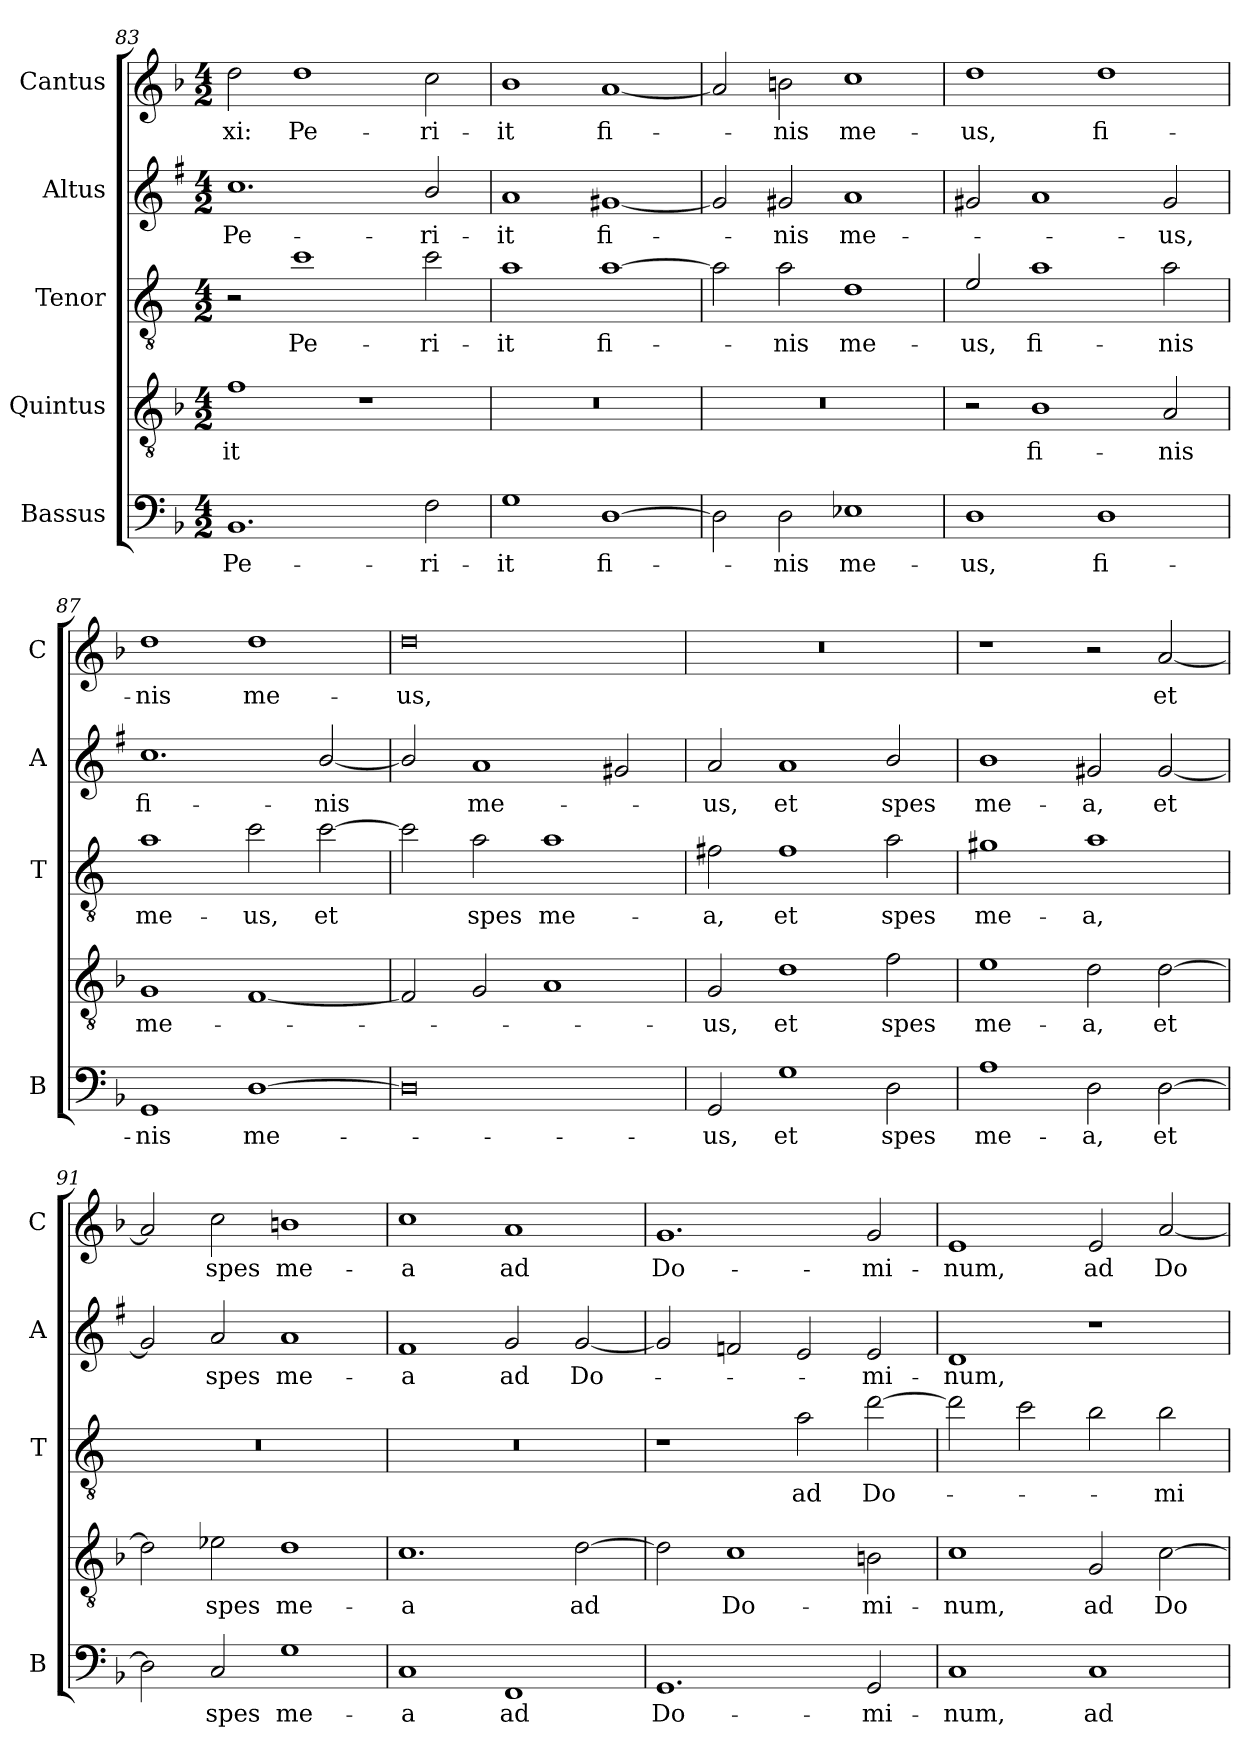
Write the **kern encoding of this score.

**kern	**text	**kern	**text	**kern	**text	**kern	**text	**kern	**text
*part5	*part5	*part4	*part4	*part3	*part3	*part2	*part2	*part1	*part1
*staff5	*staff5	*staff4	*staff4	*staff3	*staff3	*staff2	*staff2	*staff1	*staff1
*I"Bassus	*	*I"Quintus	*	*I"Tenor	*	*I"Altus	*	*I"Cantus	*
*I'B	*	*	*	*I'T	*	*I'A	*	*I'C	*
!!LO:LB:g=z
*clefF4	*	*clefGv2	*	*clefGv2	*	*clefG2	*	*clefG2	*
*	*	*	*	*ITrd4c7	*	*ITrd1c2	*	*	*
*k[b-]	*	*k[b-]	*	*k[b-]	*	*k[b-]	*	*k[b-]	*
*F:	*	*F:	*	*F:	*	*F:	*	*F:	*
*M4/2	*	*M4/2	*	*M4/2	*	*M4/2	*	*M4/2	*
=83	=83	=83	=83	=83	=83	=83	=83	=83	=83
!	!LO:LY:b	!	!LO:LY:b	!	!	!	!LO:LY:b	!	!LO:LY:b
1.BB-	Pe-	1f	-it	2r	.	1.b-	Pe-	2dd\	-xi:
!	!	!	!	!	!LO:LY:b	!	!	!	!LO:LY:b
.	.	.	.	1f	Pe-	.	.	1dd	Pe-
.	.	1r	.	.	.	.	.	.	.
!	!LO:LY:b	!	!	!	!LO:LY:b	!	!LO:LY:b	!	!LO:LY:b
2F\	-ri-	.	.	2f\	-ri-	2a/	-ri-	2cc\	-ri-
=84	=84	=84	=84	=84	=84	=84	=84	=84	=84
!	!LO:LY:b	!	!	!	!LO:LY:b	!	!LO:LY:b	!	!LO:LY:b
1G	-it	0r	.	1d	-it	1g	-it	1b-	-it
!	!LO:LY:b	!	!	!	!LO:LY:b	!	!LO:LY:b	!	!LO:LY:b
[1D	fi-	.	.	[1d	fi-	[1f#X	fi-	[1a	fi-
=85	=85	=85	=85	=85	=85	=85	=85	=85	=85
2D\]	.	0r	.	2d\]	.	2f#/]	.	2a/]	.
!	!LO:LY:b	!	!	!	!LO:LY:b	!	!LO:LY:b	!	!LO:LY:b
2D\	-nis	.	.	2d\	-nis	2f#X/	-nis	2bn\	-nis
!	!LO:LY:b	!	!	!	!LO:LY:b	!	!LO:LY:b	!	!LO:LY:b
1E-X	me-	.	.	1G	me-	1g	me-	1cc	me-
=86	=86	=86	=86	=86	=86	=86	=86	=86	=86
!	!LO:LY:b	!	!	!	!LO:LY:b	!	!	!	!LO:LY:b
1D	-us,	2r	.	2A/	-us,	2f#X/	.	1dd	-us,
!	!	!	!LO:LY:b	!	!LO:LY:b	!	!	!	!
.	.	1B-	fi-	1d	fi-	1g	.	.	.
!	!LO:LY:b	!	!	!	!	!	!	!	!LO:LY:b
1D	fi-	.	.	.	.	.	.	1dd	fi-
!	!	!	!LO:LY:b	!	!LO:LY:b	!	!LO:LY:b	!	!
.	.	2A/	-nis	2d\	-nis	2f#/	-us,	.	.
=87	=87	=87	=87	=87	=87	=87	=87	=87	=87
!	!LO:LY:b	!	!LO:LY:b	!	!LO:LY:b	!	!LO:LY:b	!	!LO:LY:b
1GG	-nis	1G	me-	1d	me-	1.b-	fi-	1dd	-nis
!	!LO:LY:b	!	!	!	!LO:LY:b	!	!	!	!LO:LY:b
[1D	me-	[1F	.	2f\	-us,	.	.	1dd	me-
!	!	!	!	!	!LO:LY:b	!	!LO:LY:b	!	!
.	.	.	.	[2f\	et	[2a/	-nis	.	.
=88	=88	=88	=88	=88	=88	=88	=88	=88	=88
!	!	!	!	!	!	!	!	!	!LO:LY:b
0D]	.	2F/]	.	2f\]	.	2a/]	.	0dd	-us,
!	!	!	!	!	!LO:LY:b	!	!LO:LY:b	!	!
.	.	2G/	.	2d\	spes	1g	me-	.	.
!	!	!	!	!	!LO:LY:b	!	!	!	!
.	.	1A	.	1d	me-	.	.	.	.
.	.	.	.	.	.	2f#X/	.	.	.
=89	=89	=89	=89	=89	=89	=89	=89	=89	=89
!	!LO:LY:b	!	!LO:LY:b	!	!LO:LY:b	!	!LO:LY:b	!	!
2GG/	-us,	2G/	-us,	2Bn\	-a,	2g/	-us,	0r	.
!	!LO:LY:b	!	!LO:LY:b	!	!LO:LY:b	!	!LO:LY:b	!	!
1G	et	1d	et	1B	et	1g	et	.	.
!	!LO:LY:b	!	!LO:LY:b	!	!LO:LY:b	!	!LO:LY:b	!	!
2D\	spes	2f\	spes	2d\	spes	2a/	spes	.	.
!!LO:LB:g=z
=90	=90	=90	=90	=90	=90	=90	=90	=90	=90
!	!LO:LY:b	!	!LO:LY:b	!	!LO:LY:b	!	!LO:LY:b	!	!
1A	me-	1e	me-	1c#X	me-	1a	me-	1r	.
!	!LO:LY:b	!	!LO:LY:b	!	!LO:LY:b	!	!LO:LY:b	!	!
2D\	-a,	2d\	-a,	1d	-a,	2f#X/	-a,	2r	.
!	!LO:LY:b	!	!LO:LY:b	!	!	!	!LO:LY:b	!	!LO:LY:b
[2D\	et	[2d\	et	.	.	[2f#/	et	[2a/	et
=91	=91	=91	=91	=91	=91	=91	=91	=91	=91
2D\]	.	2d\]	.	0r	.	2f#/]	.	2a/]	.
!	!LO:LY:b	!	!LO:LY:b	!	!	!	!LO:LY:b	!	!LO:LY:b
2C/	spes	2e-X\	spes	.	.	2g/	spes	2cc\	spes
!	!LO:LY:b	!	!LO:LY:b	!	!	!	!LO:LY:b	!	!LO:LY:b
1G	me-	1d	me-	.	.	1g	me-	1bn	me-
=92	=92	=92	=92	=92	=92	=92	=92	=92	=92
!	!LO:LY:b	!	!LO:LY:b	!	!	!	!LO:LY:b	!	!LO:LY:b
1C	-a	1.c	-a	0r	.	1e	-a	1cc	-a
!	!LO:LY:b	!	!	!	!	!	!LO:LY:b	!	!LO:LY:b
1FF	ad	.	.	.	.	2f/	ad	1a	ad
!	!	!	!LO:LY:b	!	!	!	!LO:LY:b	!	!
.	.	[2d\	ad	.	.	[2f/	Do-	.	.
=93	=93	=93	=93	=93	=93	=93	=93	=93	=93
!	!LO:LY:b	!	!	!	!	!	!	!	!LO:LY:b
1.GG	Do-	2d\]	.	1r	.	2f/]	.	1.g	Do-
!	!	!	!LO:LY:b	!	!	!	!	!	!
.	.	1c	Do-	.	.	2e-X/	.	.	.
!	!	!	!	!	!LO:LY:b	!	!	!	!
.	.	.	.	2d\	ad	2d/	.	.	.
!	!LO:LY:b	!	!LO:LY:b	!	!LO:LY:b	!	!LO:LY:b	!	!LO:LY:b
2GG/	-mi-	2Bn\	-mi-	[2g\	Do-	2d/	-mi-	2g/	-mi-
=94	=94	=94	=94	=94	=94	=94	=94	=94	=94
!	!LO:LY:b	!	!LO:LY:b	!	!	!	!LO:LY:b	!	!LO:LY:b
1C	-num,	1c	-num,	2g\]	.	1c	-num,	1e	-num,
.	.	.	.	2f\	.	.	.	.	.
!	!LO:LY:b	!	!LO:LY:b	!	!	!	!	!	!LO:LY:b
1C	ad	2G/	ad	2e\	.	1r	.	2e/	ad
!	!	!	!LO:LY:b	!	!LO:LY:b	!	!	!	!LO:LY:b
.	.	[2c\	Do-	2e\	-mi-	.	.	[2a/	Do-
=	=	=	=	=	=	=	=	=	=
*-	*-	*-	*-	*-	*-	*-	*-	*-	*-
